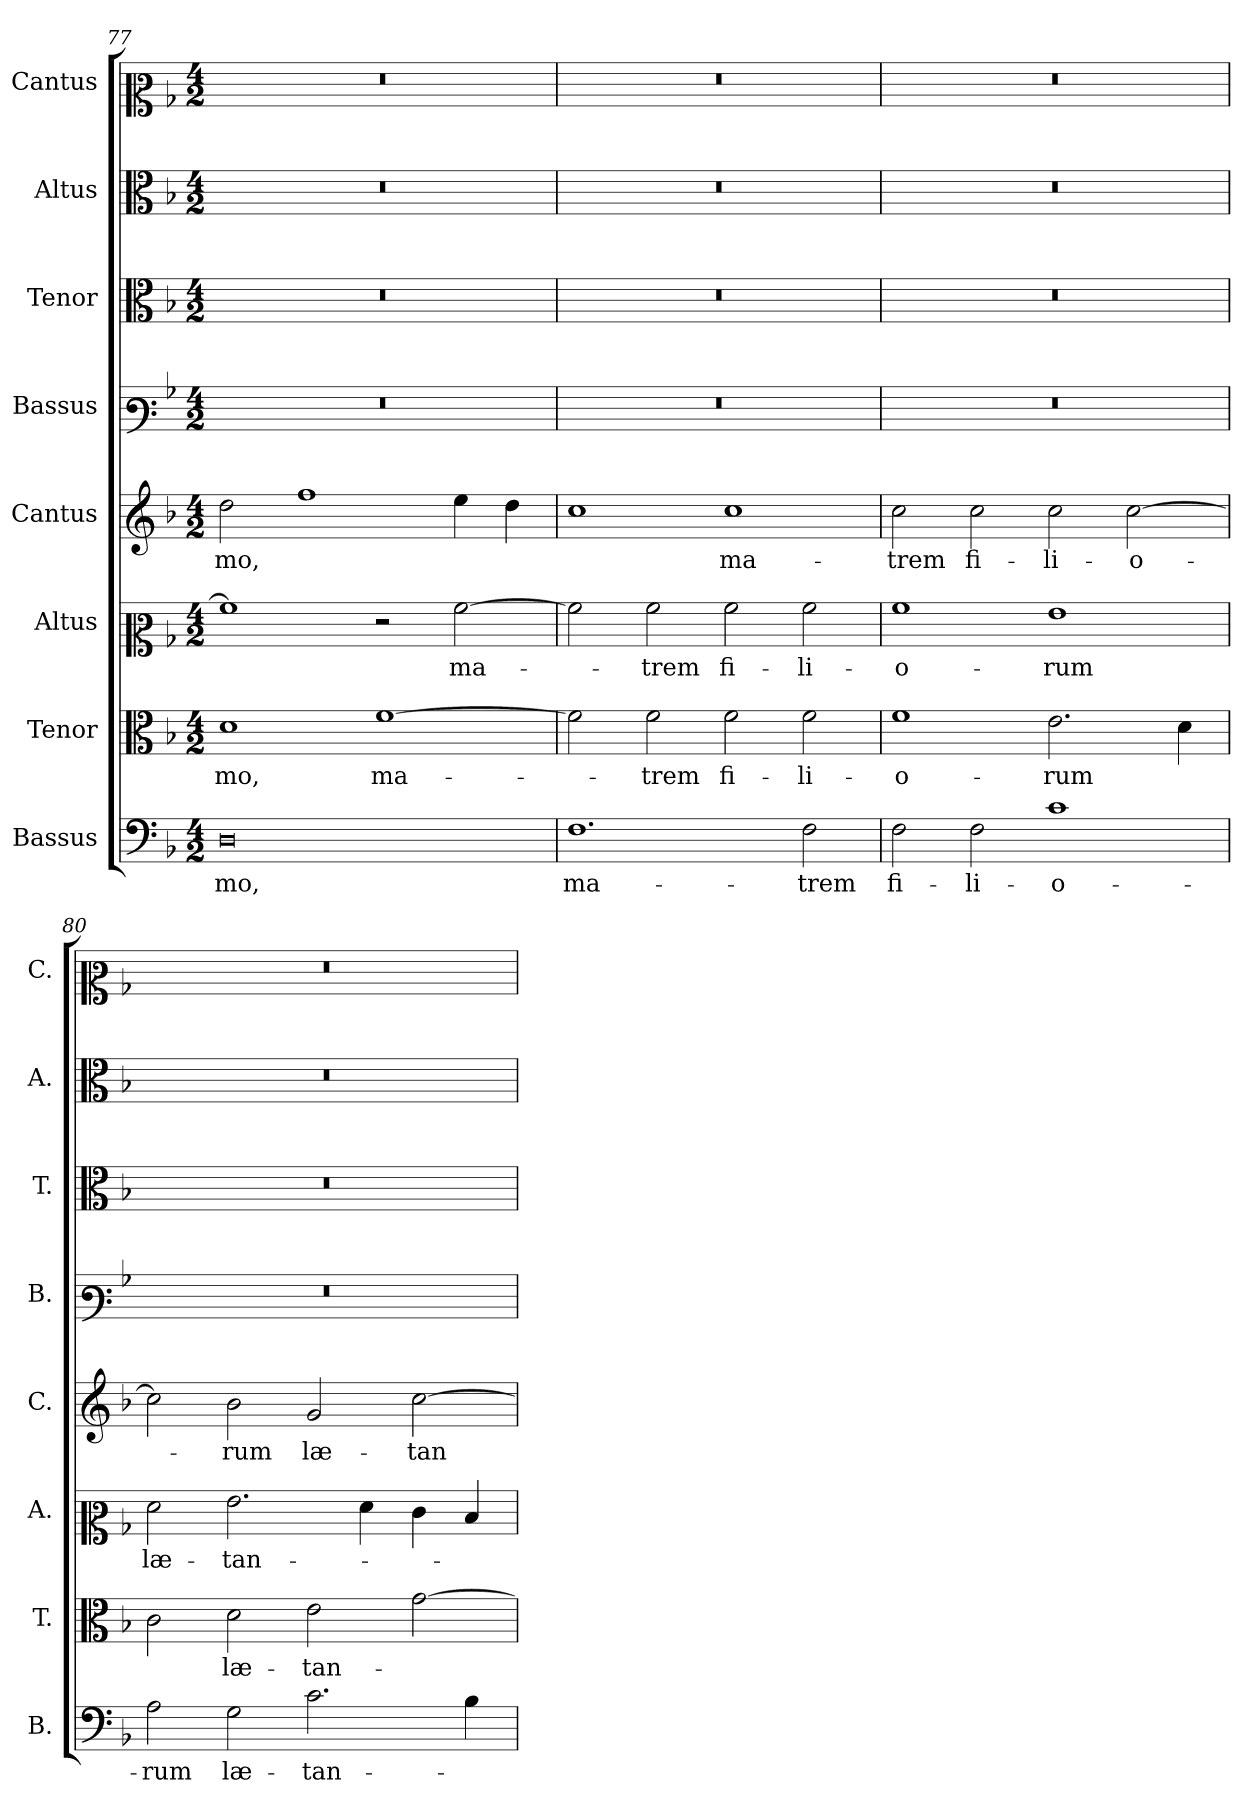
**kern	**text	**kern	**text	**kern	**text	**kern	**text	**kern	**kern	**kern	**kern
*part8	*part8	*part7	*part7	*part6	*part6	*part5	*part5	*part4	*part3	*part2	*part1
*staff8	*staff8	*staff7	*staff7	*staff6	*staff6	*staff5	*staff5	*staff4	*staff3	*staff2	*staff1
*I"Bassus	*	*I"Tenor	*	*I"Altus	*	*I"Cantus	*	*I"Bassus	*I"Tenor	*I"Altus	*I"Cantus
*I'B.	*	*I'T.	*	*I'A.	*	*I'C.	*	*I'B.	*I'T.	*I'A.	*I'C.
*clefF4	*	*clefC3	*	*clefC2	*	*clefG2	*	*clefF3	*clefC3	*clefC3	*clefC2
*k[b-]	*	*k[b-]	*	*k[b-]	*	*k[b-]	*	*k[b-]	*k[b-]	*k[b-]	*k[b-]
*M4/2	*	*M4/2	*	*M4/2	*	*M4/2	*	*M4/2	*M4/2	*M4/2	*M4/2
=77	=77	=77	=77	=77	=77	=77	=77	=77	=77	=77	=77
!	!LO:LY:b	!	!LO:LY:b	!	!	!	!LO:LY:b	!	!	!	!
0D	-mo,	1d	-mo,	1a]	.	2dd\	-mo,	0r	0r	0r	0r
.	.	.	.	.	.	1ff	.	.	.	.	.
!	!	!	!LO:LY:b	!	!	!	!	!	!	!	!
.	.	[1f	ma-	2r	.	.	.	.	.	.	.
!	!	!	!	!	!LO:LY:b	!	!	!	!	!	!
.	.	.	.	[2a\	ma-	4ee\	.	.	.	.	.
.	.	.	.	.	.	4dd\	.	.	.	.	.
=78	=78	=78	=78	=78	=78	=78	=78	=78	=78	=78	=78
!	!LO:LY:b	!	!	!	!	!	!	!	!	!	!
1.F	ma-	2f\]	.	2a\]	.	1cc	.	0r	0r	0r	0r
!	!	!	!LO:LY:b	!	!LO:LY:b	!	!	!	!	!	!
.	.	2f\	-trem	2a\	-trem	.	.	.	.	.	.
!	!	!	!LO:LY:b	!	!LO:LY:b	!	!LO:LY:b	!	!	!	!
.	.	2f\	fi-	2a\	fi-	1cc	ma-	.	.	.	.
!	!LO:LY:b	!	!LO:LY:b	!	!LO:LY:b	!	!	!	!	!	!
2F\	-trem	2f\	-li-	2a\	-li-	.	.	.	.	.	.
=79	=79	=79	=79	=79	=79	=79	=79	=79	=79	=79	=79
!	!LO:LY:b	!	!LO:LY:b	!	!LO:LY:b	!	!LO:LY:b	!	!	!	!
2F\	fi-	1f	-o-	1a	-o-	2cc\	-trem	0r	0r	0r	0r
!	!LO:LY:b	!	!	!	!	!	!LO:LY:b	!	!	!	!
2F\	-li-	.	.	.	.	2cc\	fi-	.	.	.	.
!	!LO:LY:b	!	!LO:LY:b	!	!LO:LY:b	!	!LO:LY:b	!	!	!	!
1c	-o-	2.e\	-rum	1g	-rum	2cc\	-li-	.	.	.	.
!	!	!	!	!	!	!	!LO:LY:b	!	!	!	!
.	.	.	.	.	.	[2cc\	-o-	.	.	.	.
.	.	4d\	.	.	.	.	.	.	.	.	.
!!LO:LB:g=z
=80	=80	=80	=80	=80	=80	=80	=80	=80	=80	=80	=80
!	!LO:LY:b	!	!	!	!LO:LY:b	!	!	!	!	!	!
2A\	-rum	2c\	.	2f\	læ-	2cc\]	.	0r	0r	0r	0r
!	!LO:LY:b	!	!LO:LY:b	!	!LO:LY:b	!	!LO:LY:b	!	!	!	!
2G\	læ-	2d\	læ-	2.g\	-tan-	2b-\	-rum	.	.	.	.
!	!LO:LY:b	!	!LO:LY:b	!	!	!	!LO:LY:b	!	!	!	!
2.c\	-tan-	2e\	-tan-	.	.	2g/	læ-	.	.	.	.
.	.	.	.	4f\	.	.	.	.	.	.	.
!	!	!	!	!	!	!	!LO:LY:b	!	!	!	!
.	.	[2g\	.	4e\	.	[2cc\	-tan-	.	.	.	.
4B-\	.	.	.	4d/	.	.	.	.	.	.	.
=	=	=	=	=	=	=	=	=	=	=	=
*-	*-	*-	*-	*-	*-	*-	*-	*-	*-	*-	*-
